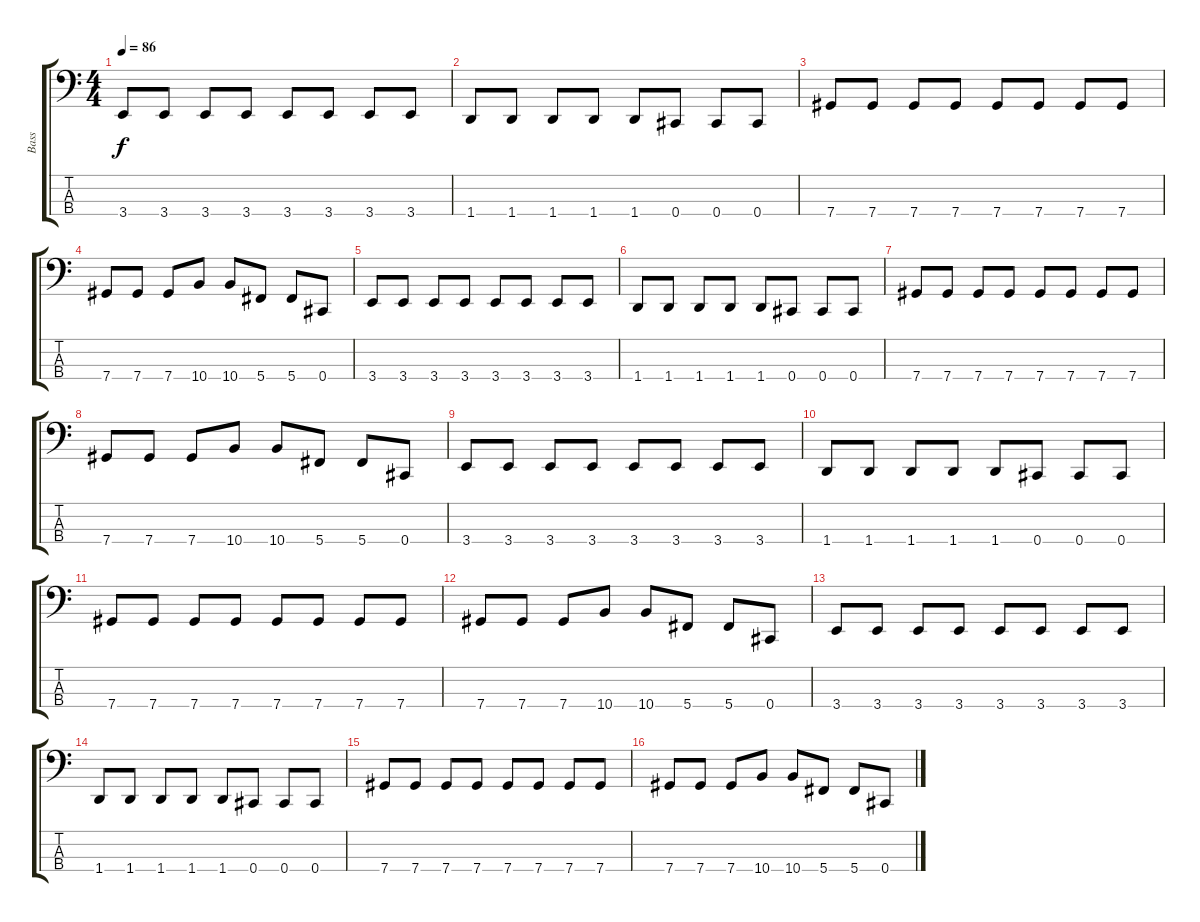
\track ("Bass" "Bass") {instrument electricbassfinger}
\staff {score tabs}
\tuning (Gb2 Db2 Ab1 Db1) {hide}
\ts (4 4)
\tempo 86
\clef f4
\ks c
3.4.8{dy f} 3.4.8 3.4.8 3.4.8 3.4.8 3.4.8 3.4.8 3.4.8 |
1.4.8 1.4.8 1.4.8 1.4.8 1.4.8 0.4.8 0.4.8 0.4.8 |
7.4.8 7.4.8 7.4.8 7.4.8 7.4.8 7.4.8 7.4.8 7.4.8 |
7.4.8 7.4.8 7.4.8 10.4.8 10.4.8 5.4.8 5.4.8 0.4.8 |
3.4.8 3.4.8 3.4.8 3.4.8 3.4.8 3.4.8 3.4.8 3.4.8 |
1.4.8 1.4.8 1.4.8 1.4.8 1.4.8 0.4.8 0.4.8 0.4.8 |
7.4.8 7.4.8 7.4.8 7.4.8 7.4.8 7.4.8 7.4.8 7.4.8 |
7.4.8 7.4.8 7.4.8 10.4.8 10.4.8 5.4.8 5.4.8 0.4.8 |
3.4.8 3.4.8 3.4.8 3.4.8 3.4.8 3.4.8 3.4.8 3.4.8 |
1.4.8 1.4.8 1.4.8 1.4.8 1.4.8 0.4.8 0.4.8 0.4.8 |
7.4.8 7.4.8 7.4.8 7.4.8 7.4.8 7.4.8 7.4.8 7.4.8 |
7.4.8 7.4.8 7.4.8 10.4.8 10.4.8 5.4.8 5.4.8 0.4.8 |
3.4.8 3.4.8 3.4.8 3.4.8 3.4.8 3.4.8 3.4.8 3.4.8 |
1.4.8 1.4.8 1.4.8 1.4.8 1.4.8 0.4.8 0.4.8 0.4.8 |
7.4.8 7.4.8 7.4.8 7.4.8 7.4.8 7.4.8 7.4.8 7.4.8 |
7.4.8 7.4.8 7.4.8 10.4.8 10.4.8 5.4.8 5.4.8 0.4.8
